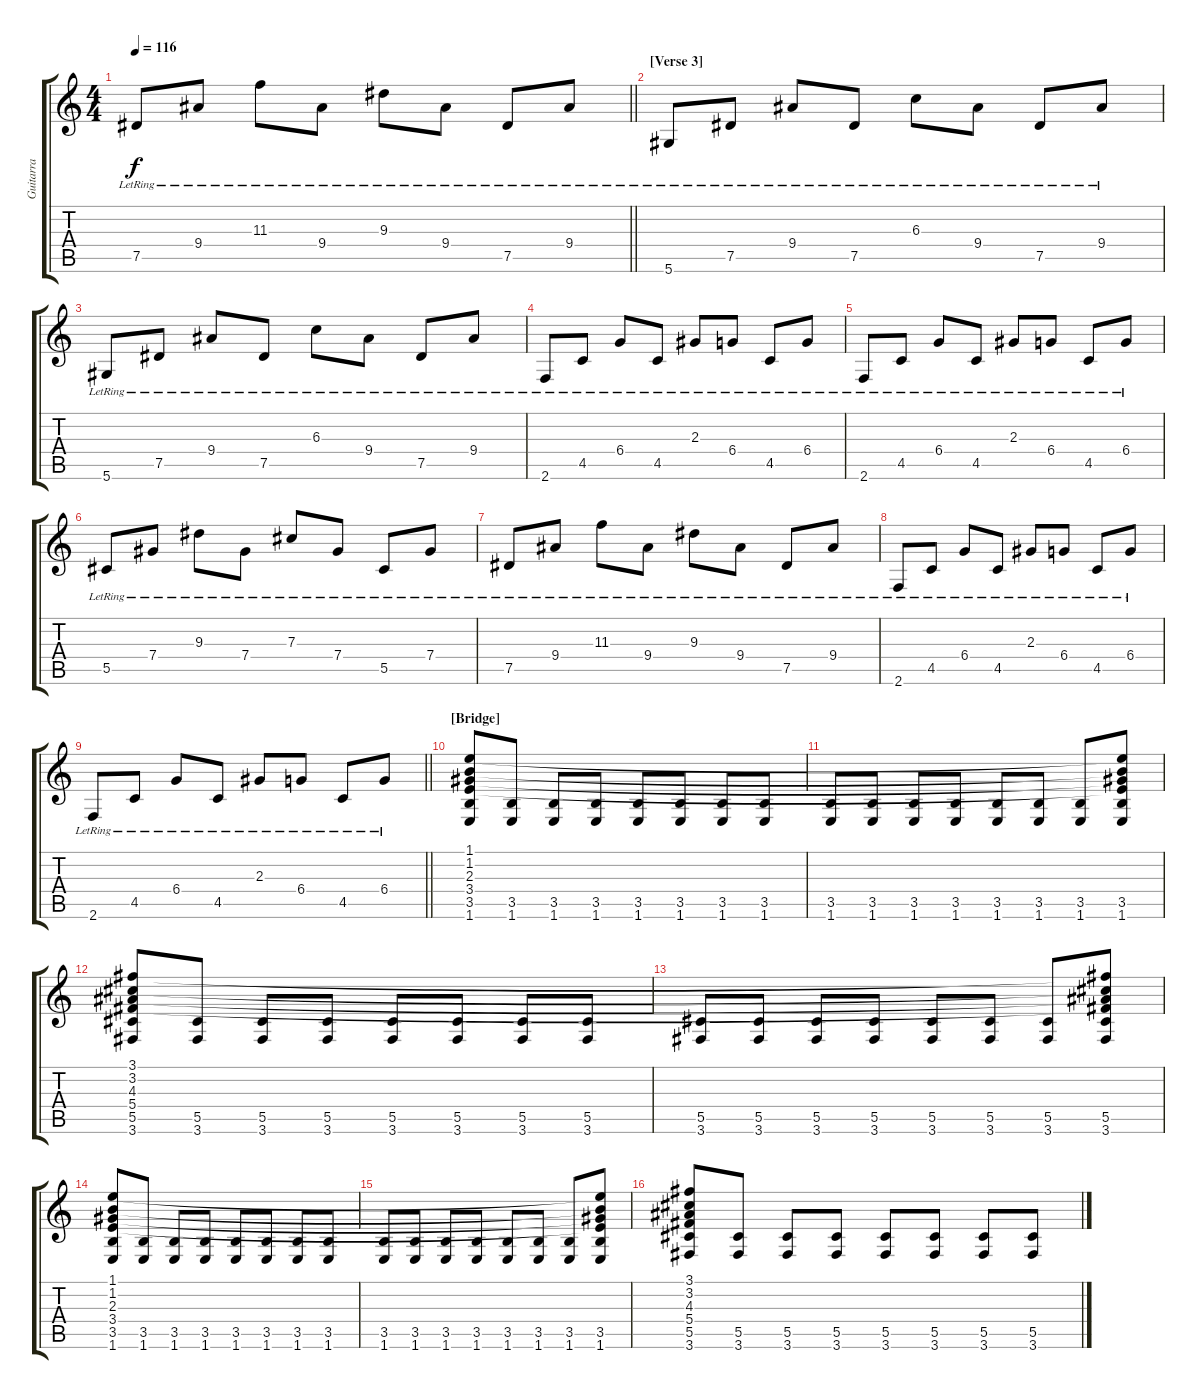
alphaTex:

\track ("Guitarra" "Guitarra") {instrument electricguitarjazz}
\staff {score tabs}
\tuning (Eb4 Bb3 Gb3 Db3 Ab2 Eb2) {hide}
\ts (4 4)
\tempo 116
\clef g2
\barLineRight lightlight
\ks c
7.5{lr}.8{dy f} 9.4{lr}.8 11.3{lr}.8 9.4{lr}.8 9.3{lr}.8 9.4{lr}.8 7.5{lr}.8 9.4{lr}.8 |
\section ("" "[Verse 3]")
5.6{lr}.8 7.5{lr}.8 9.4{lr}.8 7.5{lr}.8 6.3{lr}.8 9.4{lr}.8 7.5{lr}.8 9.4{lr}.8 |
5.6{lr}.8 7.5{lr}.8 9.4{lr}.8 7.5{lr}.8 6.3{lr}.8 9.4{lr}.8 7.5{lr}.8 9.4{lr}.8 |
2.6{lr}.8 4.5{lr}.8 6.4{lr}.8 4.5{lr}.8 2.3{lr}.8 6.4{lr}.8 4.5{lr}.8 6.4{lr}.8 |
2.6{lr}.8 4.5{lr}.8 6.4{lr}.8 4.5{lr}.8 2.3{lr}.8 6.4{lr}.8 4.5{lr}.8 6.4{lr}.8 |
5.5{lr}.8 7.4{lr}.8 9.3{lr}.8 7.4{lr}.8 7.3{lr}.8 7.4{lr}.8 5.5{lr}.8 7.4{lr}.8 |
7.5{lr}.8 9.4{lr}.8 11.3{lr}.8 9.4{lr}.8 9.3{lr}.8 9.4{lr}.8 7.5{lr}.8 9.4{lr}.8 |
2.6{lr}.8 4.5{lr}.8 6.4{lr}.8 4.5{lr}.8 2.3{lr}.8 6.4{lr}.8 4.5{lr}.8 6.4{lr}.8 |
\barLineRight lightlight
2.6{lr}.8 4.5{lr}.8 6.4{lr}.8 4.5{lr}.8 2.3{lr}.8 6.4{lr}.8 4.5{lr}.8 6.4{lr}.8 |
\section ("" "[Bridge]")
(1.1 1.2 2.3 3.4 3.5 1.6).8{volume 11} (3.5 1.6).8 (3.5 1.6).8 (3.5 1.6).8 (3.5 1.6).8 (3.5 1.6).8 (3.5 1.6).8 (3.5 1.6).8 |
(3.5 1.6).8 (3.5 1.6).8 (3.5 1.6).8 (3.5 1.6).8 (3.5 1.6).8 (3.5 1.6).8 (3.5 1.6).8 (1.1{t} 1.2{t} 2.3{t} 3.4{t} 3.5 1.6).8 |
(3.1 3.2 4.3 5.4 5.5 3.6).8 (5.5 3.6).8 (5.5 3.6).8 (5.5 3.6).8 (5.5 3.6).8 (5.5 3.6).8 (5.5 3.6).8 (5.5 3.6).8 |
(5.5 3.6).8 (5.5 3.6).8 (5.5 3.6).8 (5.5 3.6).8 (5.5 3.6).8 (5.5 3.6).8 (5.5 3.6).8 (3.1{t} 3.2{t} 4.3{t} 5.4{t} 5.5 3.6).8 |
(1.1 1.2 2.3 3.4 3.5 1.6).8 (3.5 1.6).8 (3.5 1.6).8 (3.5 1.6).8 (3.5 1.6).8 (3.5 1.6).8 (3.5 1.6).8 (3.5 1.6).8 |
(3.5 1.6).8 (3.5 1.6).8 (3.5 1.6).8 (3.5 1.6).8 (3.5 1.6).8 (3.5 1.6).8 (3.5 1.6).8 (1.1{t} 1.2{t} 2.3{t} 3.4{t} 3.5 1.6).8 |
(3.1 3.2 4.3 5.4 5.5 3.6).8 (5.5 3.6).8 (5.5 3.6).8 (5.5 3.6).8 (5.5 3.6).8 (5.5 3.6).8 (5.5 3.6).8 (5.5 3.6).8
